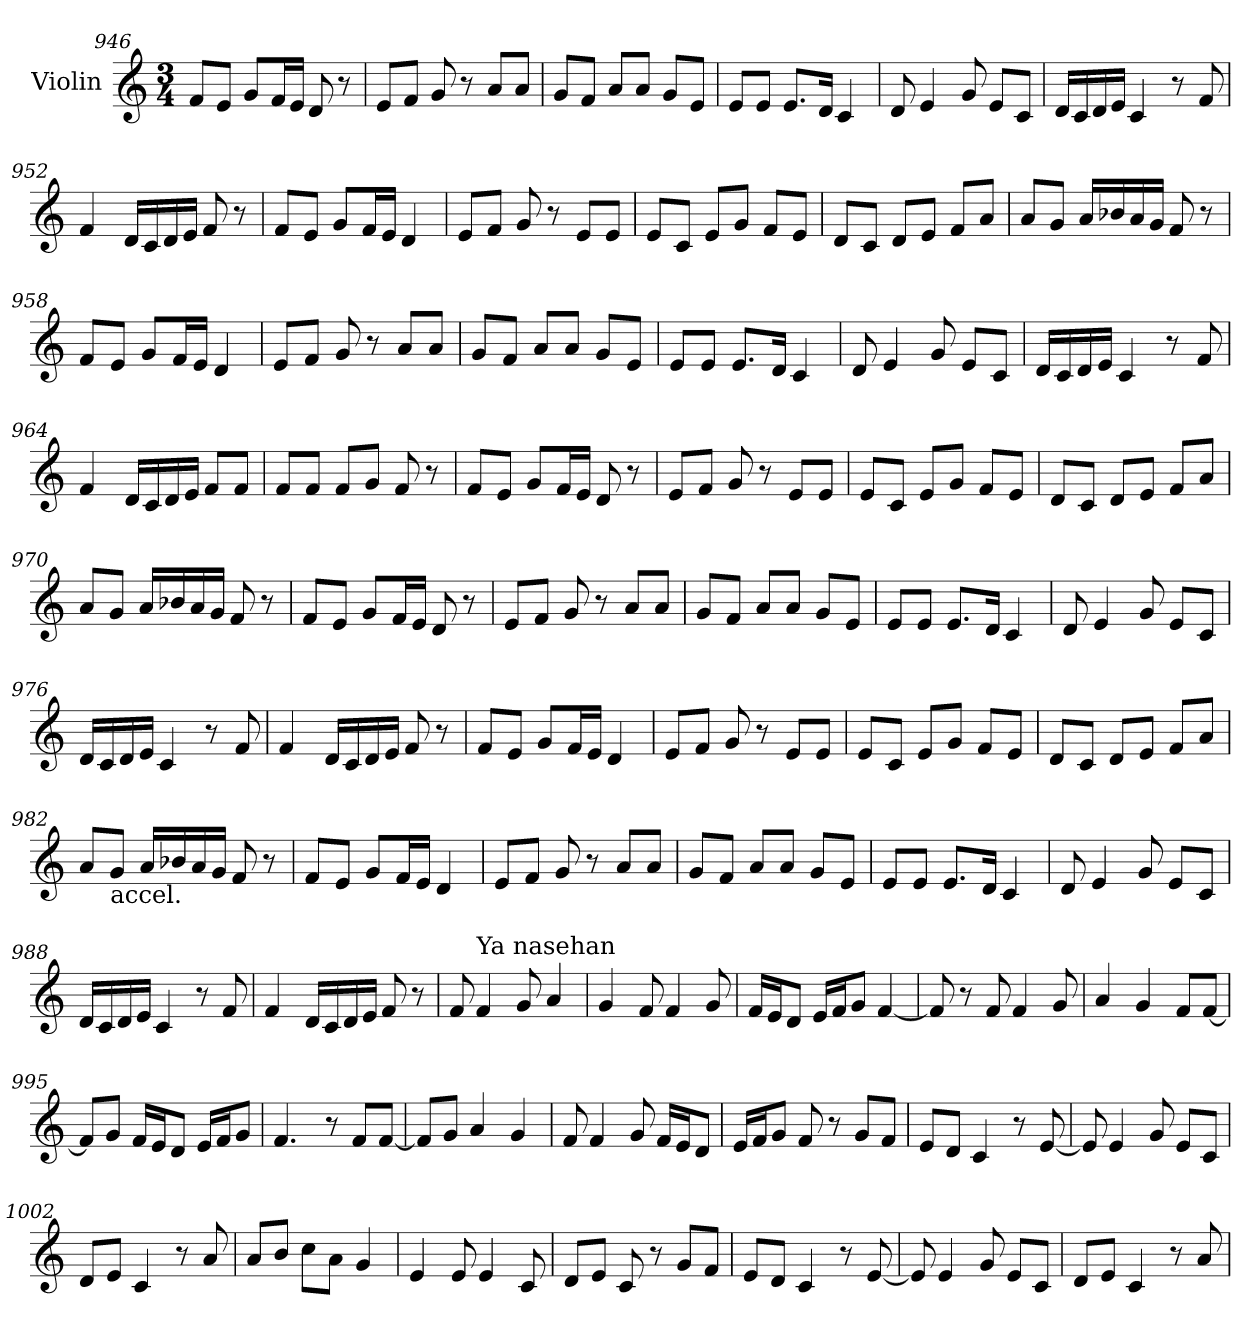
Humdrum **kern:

**kern
*part1
*staff1
*I"Violin
*clefG2
*k[]
*C:
*M3/4
=946
8f/L
8e/J
8g/L
16f/L
16e/JJ
8d/
8r
=947
8e/L
8f/J
8g/
8r
8a/L
8a/J
!!LO:LB:g=z
=948
8g/L
8f/J
8a/L
8a/J
8g/L
8e/J
=949
8e/L
8e/J
8.e/L
16d/Jk
4c/
=950
8d/
4e/
8g/
8e/L
8c/J
=951
16d/LL
16c/
16d/
16e/JJ
4c/
8r
8f/
=952
4f/
16d/LL
16c/
16d/
16e/JJ
8f/
8r
=953
8f/L
8e/J
8g/L
16f/L
16e/JJ
4d/
!!LO:LB:g=z
=954
8e/L
8f/J
8g/
8r
8e/L
8e/J
=955
8e/L
8c/J
8e/L
8g/J
8f/L
8e/J
=956
8d/L
8c/J
8d/L
8e/J
8f/L
8a/J
=957
8a/L
8g/J
16a/LL
16b-X/
16a/
16g/JJ
8f/
8r
=958
8f/L
8e/J
8g/L
16f/L
16e/JJ
4d/
=959
8e/L
8f/J
8g/
8r
8a/L
8a/J
!!LO:LB:g=z
=960
8g/L
8f/J
8a/L
8a/J
8g/L
8e/J
=961
8e/L
8e/J
8.e/L
16d/Jk
4c/
=962
8d/
4e/
8g/
8e/L
8c/J
=963
16d/LL
16c/
16d/
16e/JJ
4c/
8r
8f/
=964
4f/
16d/LL
16c/
16d/
16e/JJ
8f/L
8f/J
=965
8f/L
8f/J
8f/L
8g/J
8f/
8r
!!LO:LB:g=z
=966
8f/L
8e/J
8g/L
16f/L
16e/JJ
8d/
8r
=967
8e/L
8f/J
8g/
8r
8e/L
8e/J
=968
8e/L
8c/J
8e/L
8g/J
8f/L
8e/J
=969
8d/L
8c/J
8d/L
8e/J
8f/L
8a/J
=970
8a/L
8g/J
16a/LL
16b-X/
16a/
16g/JJ
8f/
8r
!!LO:LB:g=z
=971
8f/L
8e/J
8g/L
16f/L
16e/JJ
8d/
8r
=972
8e/L
8f/J
8g/
8r
8a/L
8a/J
=973
8g/L
8f/J
8a/L
8a/J
8g/L
8e/J
=974
8e/L
8e/J
8.e/L
16d/Jk
4c/
=975
8d/
4e/
8g/
8e/L
8c/J
=976
16d/LL
16c/
16d/
16e/JJ
4c/
8r
8f/
!!LO:LB:g=z
=977
4f/
16d/LL
16c/
16d/
16e/JJ
8f/
8r
=978
8f/L
8e/J
8g/L
16f/L
16e/JJ
4d/
=979
8e/L
8f/J
8g/
8r
8e/L
8e/J
=980
8e/L
8c/J
8e/L
8g/J
8f/L
8e/J
=981
8d/L
8c/J
8d/L
8e/J
8f/L
8a/J
!!LO:PB:g=z
=982
8a/L
!LO:TX:b:t=accel.
8g/J
16a/LL
16b-X/
16a/
16g/JJ
8f/
8r
=983
8f/L
8e/J
8g/L
16f/L
16e/JJ
4d/
=984
8e/L
8f/J
8g/
8r
8a/L
8a/J
=985
8g/L
8f/J
8a/L
8a/J
8g/L
8e/J
=986
8e/L
8e/J
8.e/L
16d/Jk
4c/
=987
8d/
4e/
8g/
8e/L
8c/J
!!LO:LB:g=z
=988
16d/LL
16c/
16d/
16e/JJ
4c/
8r
8f/
=989
4f/
16d/LL
16c/
16d/
16e/JJ
8f/
8r
=990
*MM80
8f/
!LO:TX:a:t=Ya nasehan
4f/
8g/
4a/
=991
4g/
8f/
4f/
8g/
=992
16f/LL
16e/J
8d/J
16e/LL
16f/J
8g/J
[4f/
!!LO:LB:g=z
=993
8f/]
8r
8f/
4f/
8g/
=994
4a/
4g/
8f/L
[8f/J
=995
8f/L]
8g/J
16f/LL
16e/J
8d/J
16e/LL
16f/J
8g/J
=996
4.f/
8r
8f/L
[8f/J
=997
8f/L]
8g/J
4a/
4g/
=998
8f/
4f/
8g/
16f/LL
16e/J
8d/J
!!LO:LB:g=z
=999
16e/LL
16f/J
8g/J
8f/
8r
8g/L
8f/J
=1000
8e/L
8d/J
4c/
8r
[8e/
=1001
8e/]
4e/
8g/
8e/L
8c/J
=1002
8d/L
8e/J
4c/
8r
8a/
=1003
8a/L
8b/J
8cc\L
8a\J
4g/
=1004
4e/
8e/
4e/
8c/
!!LO:LB:g=z
=1005
8d/L
8e/J
8c/
8r
8g/L
8f/J
=1006
8e/L
8d/J
4c/
8r
[8e/
=1007
8e/]
4e/
8g/
8e/L
8c/J
=1008
8d/L
8e/J
4c/
8r
8a/
=
*-
